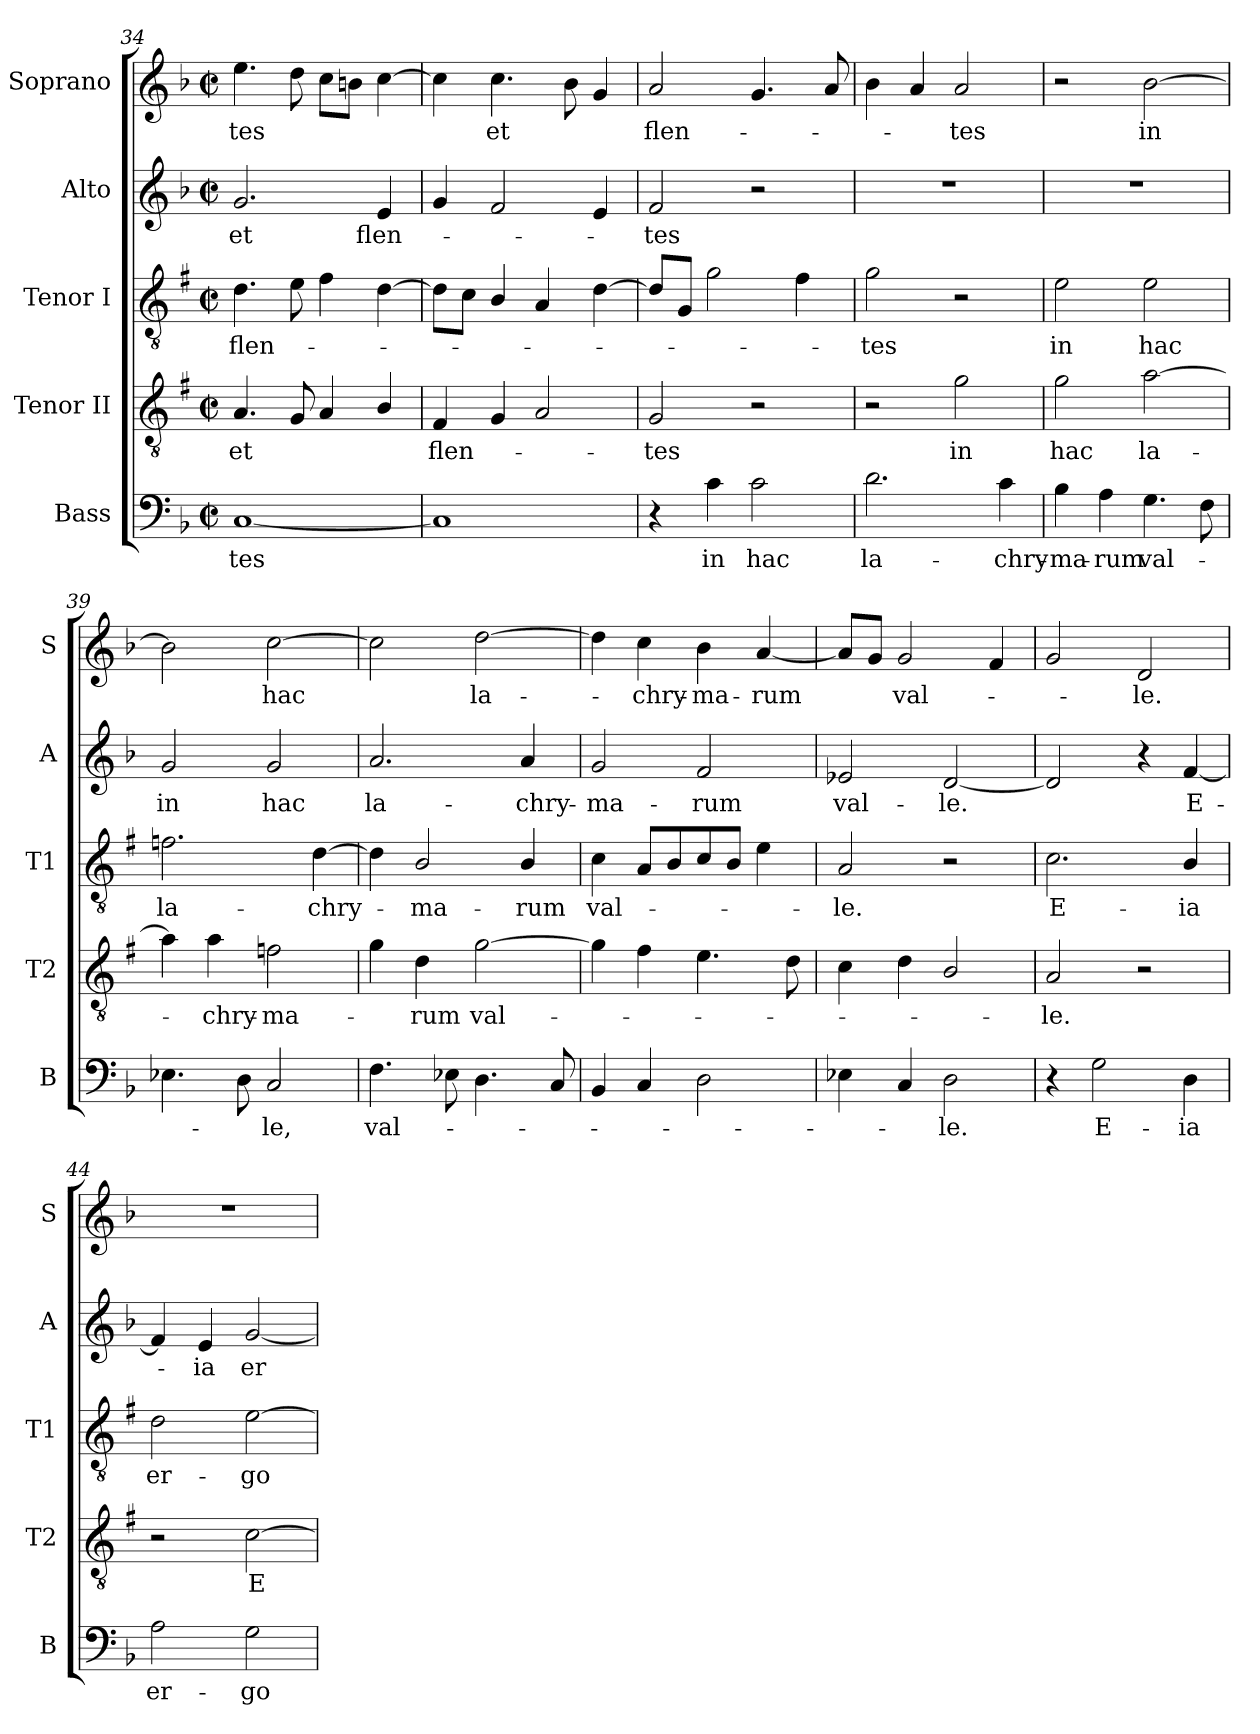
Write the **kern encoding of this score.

**kern	**text	**kern	**text	**kern	**text	**kern	**text	**kern	**text
*part5	*part5	*part4	*part4	*part3	*part3	*part2	*part2	*part1	*part1
*staff5	*staff5	*staff4	*staff4	*staff3	*staff3	*staff2	*staff2	*staff1	*staff1
*I"Bass	*	*I"Tenor II	*	*I"Tenor I	*	*I"Alto	*	*I"Soprano	*
*I'B	*	*I'T2	*	*I'T1	*	*I'A	*	*I'S	*
*clefF4	*	*clefGv2	*	*clefGv2	*	*clefG2	*	*clefG2	*
*	*	*ITrd1c2	*	*ITrd1c2	*	*	*	*	*
*k[b-]	*	*k[b-]	*	*k[b-]	*	*k[b-]	*	*k[b-]	*
*F:	*	*F:	*	*F:	*	*F:	*	*F:	*
*M2/2	*	*M2/2	*	*M2/2	*	*M2/2	*	*M2/2	*
*met(c|)	*	*met(c|)	*	*met(c|)	*	*met(c|)	*	*met(c|)	*
=34	=34	=34	=34	=34	=34	=34	=34	=34	=34
[1C	-tes	4.G/	et	4.c\	flen-	2.g/	et	4.ee\	-tes
.	.	8F/	.	8d\	.	.	.	8dd\	.
.	.	4G/	.	4e\	.	.	.	8cc\L	.
.	.	.	.	.	.	.	.	8bn\J	.
.	.	4A/	.	[4c\	.	4e/	flen-	[4cc\	.
=35	=35	=35	=35	=35	=35	=35	=35	=35	=35
1C]	.	4E/	flen-	8c\L]	.	4g/	.	4cc\]	.
.	.	.	.	8B-\J	.	.	.	.	.
.	.	4F/	.	4A/	.	2f/	.	4.cc\	et
.	.	2G/	.	4G/	.	.	.	.	.
.	.	.	.	.	.	.	.	8b-\	.
.	.	.	.	[4c\	.	4e/	.	4g/	.
!!LO:LB:g=z
=36	=36	=36	=36	=36	=36	=36	=36	=36	=36
4r	.	2F/	-tes	8c/L]	.	2f/	-tes	2a/	flen-
.	.	.	.	8F/J	.	.	.	.	.
4c\	in	.	.	2f\	.	.	.	.	.
2c\	hac	2r	.	.	.	2r	.	4.g/	.
.	.	.	.	4e\	.	.	.	.	.
.	.	.	.	.	.	.	.	8a/	.
=37	=37	=37	=37	=37	=37	=37	=37	=37	=37
2.d\	la-	2r	.	2f\	-tes	1r	.	4b-\	.
.	.	.	.	.	.	.	.	4a/	.
.	.	2f\	in	2r	.	.	.	2a/	-tes
4c\	-chry-	.	.	.	.	.	.	.	.
=38	=38	=38	=38	=38	=38	=38	=38	=38	=38
4B-\	-ma-	2f\	hac	2d\	in	1r	.	2r	.
4A\	-rum	.	.	.	.	.	.	.	.
4.G\	val-	[2g\	la-	2d\	hac	.	.	[2b-\	in
8F\	.	.	.	.	.	.	.	.	.
=39	=39	=39	=39	=39	=39	=39	=39	=39	=39
4.E-X\	.	4g\]	.	2.e-X\	la-	2g/	in	2b-\]	.
.	.	4g\	-chry-	.	.	.	.	.	.
8D\	.	.	.	.	.	.	.	.	.
2C/	-le,	2e-X\	-ma-	.	.	2g/	hac	[2cc\	hac
.	.	.	.	[4c\	-chry-	.	.	.	.
=40	=40	=40	=40	=40	=40	=40	=40	=40	=40
4.F\	val-	4f\	.	4c\]	.	2.a/	la-	2cc\]	.
.	.	4c\	-rum	2A/	-ma-	.	.	.	.
8E-X\	.	.	.	.	.	.	.	.	.
4.D\	.	[2f\	val-	.	.	.	.	[2dd\	la-
.	.	.	.	4A/	-rum	4a/	-chry-	.	.
8C/	.	.	.	.	.	.	.	.	.
=41	=41	=41	=41	=41	=41	=41	=41	=41	=41
4BB-/	.	4f\]	.	4B-\	val-	2g/	-ma-	4dd\]	.
4C/	.	4e\	.	8G/L	.	.	.	4cc\	-chry-
.	.	.	.	8A/	.	.	.	.	.
2D\	.	4.d\	.	8B-/	.	2f/	-rum	4b-\	-ma-
.	.	.	.	8A/J	.	.	.	.	.
.	.	.	.	4d\	.	.	.	[4a/	-rum
.	.	8c\	.	.	.	.	.	.	.
!!LO:LB:g=z
=42	=42	=42	=42	=42	=42	=42	=42	=42	=42
4E-X\	.	4B-\	.	2G/	-le.	2e-X/	val-	8a/L]	.
.	.	.	.	.	.	.	.	8g/J	.
4C/	.	4c\	.	.	.	.	.	2g/	val-
2D\	-le.	2A/	.	2r	.	[2d/	-le.	.	.
.	.	.	.	.	.	.	.	4f/	.
=43	=43	=43	=43	=43	=43	=43	=43	=43	=43
4r	.	2G/	-le.	2.B-\	E-	2d/]	.	2g/	.
2G\	E-	.	.	.	.	.	.	.	.
.	.	2r	.	.	.	4r	.	2d/	-le.
4D\	-ia	.	.	4A/	-ia	[4f/	E-	.	.
=44	=44	=44	=44	=44	=44	=44	=44	=44	=44
2A\	er-	2r	.	2c\	er-	4f/]	.	1r	.
.	.	.	.	.	.	4e/	-ia	.	.
2G\	-go	[2B-\	E-	[2d\	-go	[2g/	er-	.	.
=	=	=	=	=	=	=	=	=	=
*-	*-	*-	*-	*-	*-	*-	*-	*-	*-
